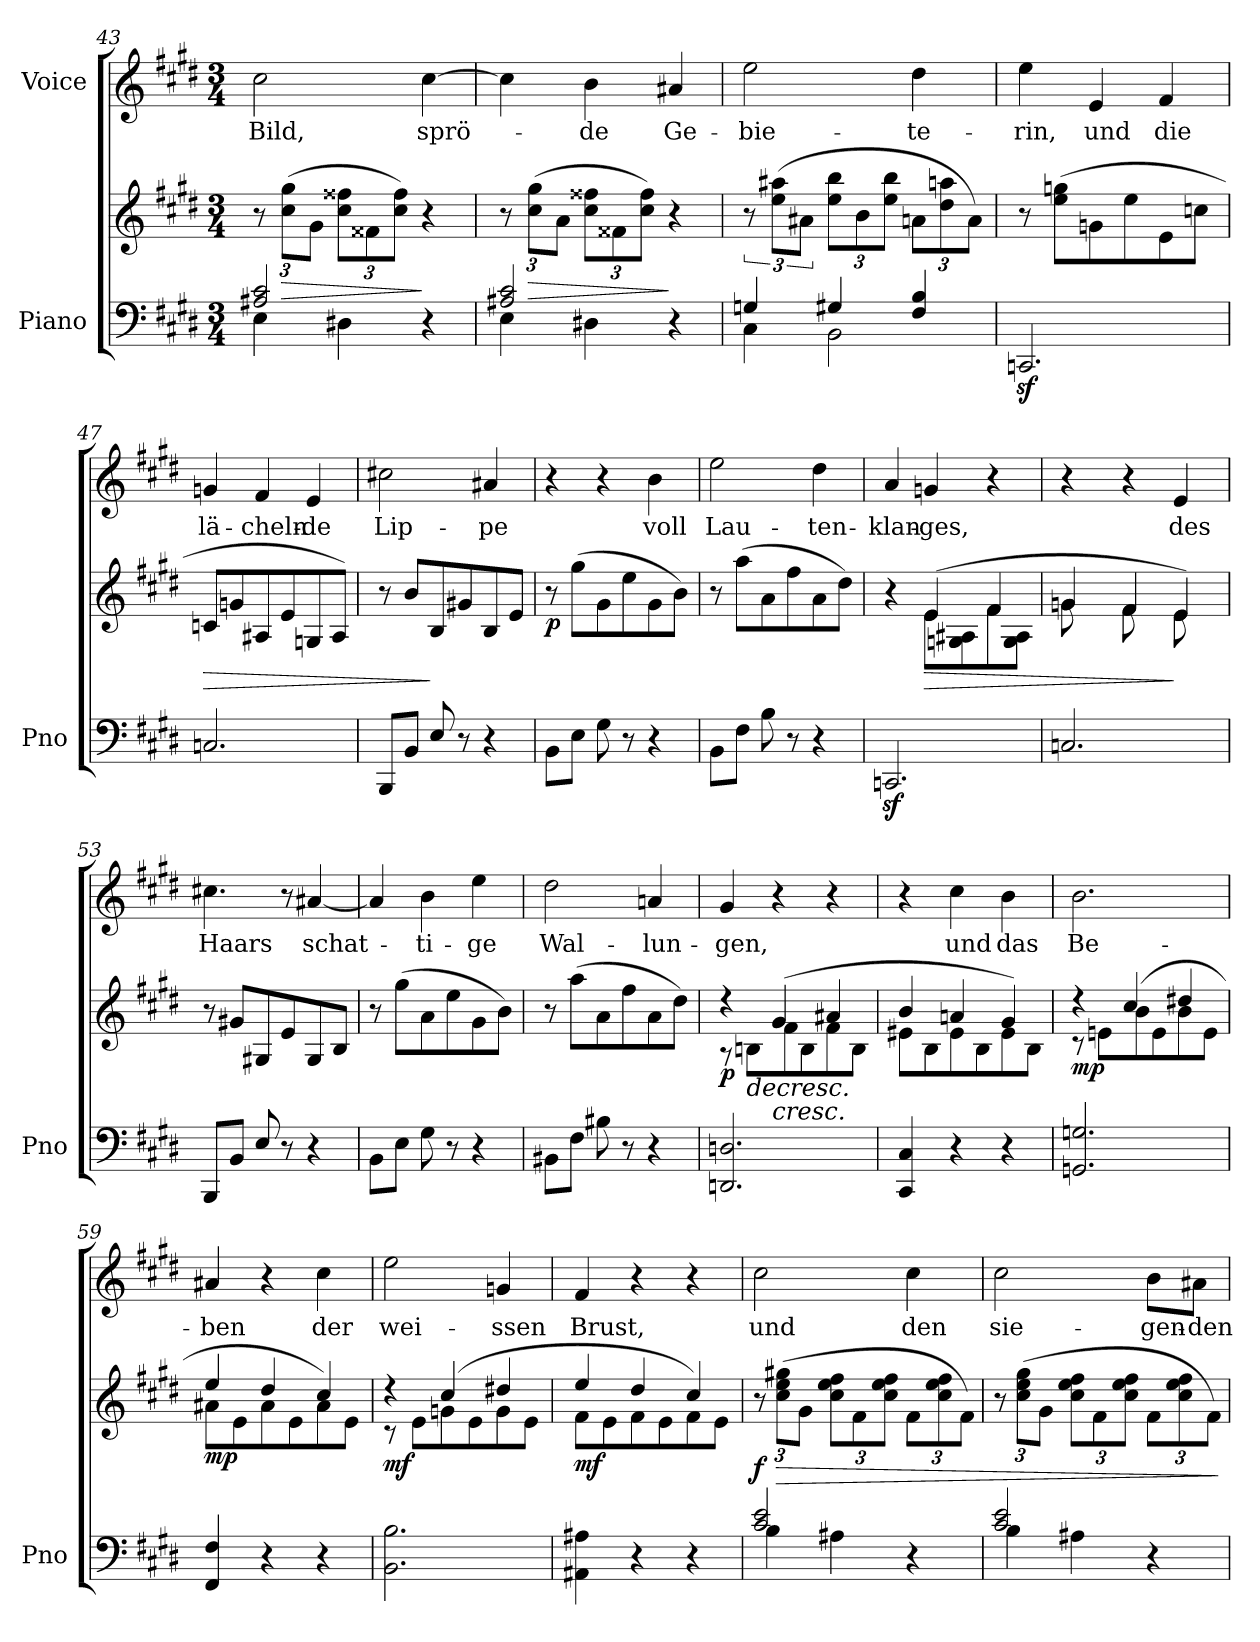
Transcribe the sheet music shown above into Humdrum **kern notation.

**kern	**kern	**dynam	**kern	**text
*part2	*part2	*part2	*part1	*part1
*staff3	*staff2	*staff2/3	*staff1	*staff1
*I"Piano	*	*	*I"Voice	*
*I'Pno	*	*	*	*
*clefF4	*clefG2	*	*clefG2	*
*k[f#c#g#d#]	*k[f#c#g#d#]	*	*k[f#c#g#d#]	*
*M3/4	*M3/4	*	*M3/4	*
=43	=43	=43	=43	=43
*^	*	*	*	*
*	*	*Xbrackettup	*	*	*
!	!	!	!	!	!LO:LY:b
2A#X/ 2c#/	4E\	12r	.	2cc#\	Bild,
!	!	!	!LO:HP:b	!	!
.	.	(>12cc#\ 12gg#\L	>	.	.
.	.	12g#\J	.	.	.
.	4D#X\	12cc#\ 12ff##X\L	.	.	.
.	.	12f##X\	.	.	.
.	.	12cc#\ 12ff##\J)	.	.	.
!	!	!	!	!	!LO:LY:b
4r	4ryy	4r	]	[4cc#\	sprö-
=44	=44	=44	=44	=44	=44
2A#X/ 2c#/	4E\	12r	.	4cc#\]	.
!	!	!	!LO:HP:b	!	!
.	.	(>12cc#\ 12gg#\L	>	.	.
.	.	12a\J	.	.	.
!	!	!	!	!	!LO:LY:b
.	4D#X\	12cc#\ 12ff##X\L	.	4b\	-de
.	.	12f##X\	.	.	.
.	.	12cc#\ 12ff##\J)	.	.	.
!	!	!	!	!	!LO:LY:b
4r	4ryy	4r	]	4a#X/	-Ge-
!!LO:LB:g=z
=45	=45	=45	=45	=45	=45
*	*	*brackettup	*	*	*
!	!	!	!	!	!LO:LY:b
4Gn/	4C#\	12r	.	2ee\	-bie-
.	.	(>12ee\ 12aa#X\L	.	.	.
.	.	12a#X\J	.	.	.
*	*	*Xbrackettup	*	*	*
4G#X/	2BB\	12ee\ 12bb\L	.	.	.
.	.	12b\	.	.	.
.	.	12ee\ 12bb\J	.	.	.
!	!	!	!	!	!LO:LY:b
4F#/ 4B/	.	12an\L	.	4dd#\	-te-
.	.	12dd#\ 12aan\	.	.	.
.	.	12a\J)	.	.	.
*v	*v	*	*	*	*
!!LO:LB:g=z
=46	=46	=46	=46	=46
!	!	!	!	!LO:LY:b
2.CCnz>/	8r	.	4ee\	-rin,
.	(>8ee\ 8ggn\L	.	.	.
!	!	!	!	!LO:LY:b
.	8gn\	.	4e/	und
.	8ee\	.	.	.
!	!	!	!	!LO:LY:b
.	8e\	.	4f#/	die
.	8ccn\J	.	.	.
=47	=47	=47	=47	=47
!	!	!LO:HP:b	!	!LO:LY:b
2.Cn/	8cn/L	>	4gn/	lä-
.	8gn/	.	.	.
!	!	!	!	!LO:LY:b
.	8A#X/	.	4f#/	-cheln-
.	8e/	.	.	.
!	!	!	!	!LO:LY:b
.	8Gn/	.	4e/	-de
.	8A#/J)	.	.	.
=48	=48	=48	=48	=48
!	!	!	!	!LO:LY:b
8BBB/L	8r	.	2cc#X\	Lip-
8BB/J	8b/L	.	.	.
8E/	8B/	]	.	.
8r	8g#X/	.	.	.
!	!	!	!	!LO:LY:b
4r	8B/	.	4a#X/	-pe
.	8e/J	.	.	.
=49	=49	=49	=49	=49
!	!	!LO:DY:b	!	!
8BB\L	8r	p	4r	.
8E\J	(>8gg#\L	.	.	.
8G#\	8g#\	.	4r	.
8r	8ee\	.	.	.
!	!	!	!	!LO:LY:b
4r	8g#\	.	4b\	voll
.	8b\J)	.	.	.
=50	=50	=50	=50	=50
!	!	!	!	!LO:LY:b
8BB\L	8r	.	2ee\	Lau-
8F#\J	(>8aa\L	.	.	.
8B\	8a\	.	.	.
8r	8ff#\	.	.	.
!	!	!	!	!LO:LY:b
4r	8a\	.	4dd#\	-ten-
.	8dd#\J)	.	.	.
=51	=51	=51	=51	=51
*	*^	*	*	*
!	!	!	!	!	!LO:LY:b
2.CCnz>/	4r	4ryy	.	4a/	-klan-
!	!	!	!LO:HP:b	!	!LO:LY:b
.	(>4e/	8e\L	>	4gn/	-ges,
.	.	8Gn\ 8A#X\	.	.	.
.	4f#/	8f#\	.	4r	.
.	.	8G\ 8A#\J	.	.	.
!!LO:LB:g=z
=52	=52	=52	=52	=52	=52
*^	*	*	*	*	*
8ryy	2.Cn/	4gn/	8g\L	.	4r	.
8Gn/ 8A#X/	.	.	8ryy	.	.	.
8ryy	.	4f#/	8f#\	.	4r	.
8G/ 8A#/	.	.	8ryy	.	.	.
!	!	!	!	!	!	!LO:LY:b
8ryy	.	4e/)	8e\	]	4e/	des
8G/ 8A#/J	.	.	8ryy	.	.	.
*v	*v	*	*	*	*	*
=53	=53	=53	=53	=53	=53
!	!	!	!	!	!LO:LY:b
*	*v	*v	*	*	*
8BBB/L	8r	.	4.cc#X\	Haars
8BB/J	8g#X/L	.	.	.
8E/	8G#X/	.	.	.
8r	8e/	.	8r	.
!	!	!	!	!LO:LY:b
4r	8G#/	.	[4a#X/	schat-
.	8B/J	.	.	.
=54	=54	=54	=54	=54
8BB\L	8r	.	4a#/]	.
8E\J	(>8gg#\L	.	.	.
!	!	!	!	!LO:LY:b
8G#\	8a\	.	4b\	-ti-
8r	8ee\	.	.	.
!	!	!	!	!LO:LY:b
4r	8g#\	.	4ee\	-ge
.	8b\J)	.	.	.
=55	=55	=55	=55	=55
!	!	!	!	!LO:LY:b
8BB#X\L	8r	.	2dd#\	Wal-
8F#\J	(>8aa\L	.	.	.
8B#X\	8a\	.	.	.
8r	8ff#\	.	.	.
!	!	!	!	!LO:LY:b
4r	8a\	.	4an/	-lun-
.	8dd#\J)	.	.	.
=56	=56	=56	=56	=56
*	*^	*	*	*
!	!	!	!LO:DY:b	!	!LO:LY:b
2.DDn/ 2.Dn/	4r	8r	p	4g#/	-gen,
!	!	!	!LO:HP:b	!	!
.	.	8Bn\L	>	.	.
!	!	!	!LO:HP:b	!	!
.	(>4g#/	8f#\	<	4r	.
.	.	8B\	.	.	.
*	*	*	*	*MM123	*
.	4a#X/	8f#\	.	4r	.
.	.	8B\J	.	.	.
=57	=57	=57	=57	=57	=57
4CC#/ 4C#/	4b/	8e#X\L	.	4r	.
.	.	8B\	.	.	.
*	*	*	*	*MM124	*
!	!	!	!	!	!LO:LY:b
4r	4an/	8e#\	.	4cc#\	und
.	.	8B\	.	.	.
!	!	!	!	!	!LO:LY:b
4r	4g#/)	8e#\	.	4b\	das
.	.	8B\J	]	.	.
!!LO:PB:g=z
=58	=58	=58	=58	=58	=58
*	*	*	*	*MM125	*
!	!	!	!LO:DY:b	!	!LO:LY:b
2.GGn/ 2.Gn/	4r	8r	mp	2.b\	Be-
.	.	8en\L	.	.	.
.	(>4cc#/	8b\	.	.	.
.	.	8e\	.	.	.
.	4dd#X/	8b\	.	.	.
.	.	8e\J	.	.	.
=59	=59	=59	=59	=59	=59
*	*	*	*	*MM126	*
!	!	!	!LO:DY:b	!	!LO:LY:b
4FF#/ 4F#/	4ee/	8a#X\L	mp	4a#X/	-ben
.	.	8e\	.	.	.
4r	4dd#/	8a#\	.	4r	.
.	.	8e\	.	.	.
!	!	!	!	!	!LO:LY:b
4r	4cc#/)	8a#\	.	4cc#\	der
.	.	8e\J	.	.	.
=60	=60	=60	=60	=60	=60
*	*	*	*	*MM127	*
!	!	!	!LO:DY:b	!	!LO:LY:b
2.BB\ 2.B\	4r	8r	mf	2ee\	wei-
.	.	8e\L	.	.	.
.	(>4cc#/	8gn\	.	.	.
.	.	8e\	.	.	.
!	!	!	!	!	!LO:LY:b
.	4dd#X/	8g\	.	4gn/	-ssen
.	.	8e\J	.	.	.
=61	=61	=61	=61	=61	=61
*	*	*	*	*MM130	*
!	!	!	!LO:DY:b	!	!LO:LY:b
4AA#X\ 4A#X\	4ee/	8f#\L	mf	4f#/	Brust,
.	.	8e\	.	.	.
4r	4dd#/	8f#\	.	4r	.
.	.	8e\	.	.	.
4r	4cc#/)	8f#\	.	4r	.
.	.	8e\J	.	.	.
*	*v	*v	*	*	*
=62	=62	=62	=62	=62
*	*	*	*MM133	*
*^	*^	*	*	*
!	!	!	!	!LO:DY:a=2	!	!LO:LY:b
*	*	*v	*v	*	*	*
2c#/ 2e/	4B\	12r	f	2cc#\	und
!	!	!	!LO:HP:b	!	!
.	.	(>12cc#\ 12ee\ 12gg#X\L	>	.	.
.	.	12g#\J	.	.	.
.	4A#X\	12cc#\ 12ee\ 12ff#\L	.	.	.
.	.	12f#\	.	.	.
.	.	12cc#\ 12ee\ 12ff#\J	.	.	.
!	!	!	!	!	!LO:LY:b
4r	4ryy	12f#\L	[	4cc#\	den
.	.	12cc#\ 12ee\ 12ff#\	.	.	.
.	.	12f#\J)	.	.	.
!!LO:LB:g=z
=63	=63	=63	=63	=63	=63
!	!	!	!	!	!LO:LY:b
2c#/ 2e/	4B\	12r	.	2cc#\	sie-
.	.	(>12cc#\ 12ee\ 12gg#\L	.	.	.
.	.	12g#\J	.	.	.
.	4A#X\	12cc#\ 12ee\ 12ff#\L	.	.	.
.	.	12f#\	.	.	.
.	.	12cc#\ 12ee\ 12ff#\J	.	.	.
!	!	!	!	!	!LO:LY:b
4r	4ryy	12f#\L	.	8b\L	-gen-
.	.	12cc#\ 12ee\ 12ff#\	.	.	.
!	!	!	!	!	!LO:LY:b
.	.	.	.	8a#X\J	-den
.	.	12f#\J)	.	.	.
*v	*v	*	*	*	*
.	.	]	.	.
=	=	=	=	=
*-	*-	*-	*-	*-
